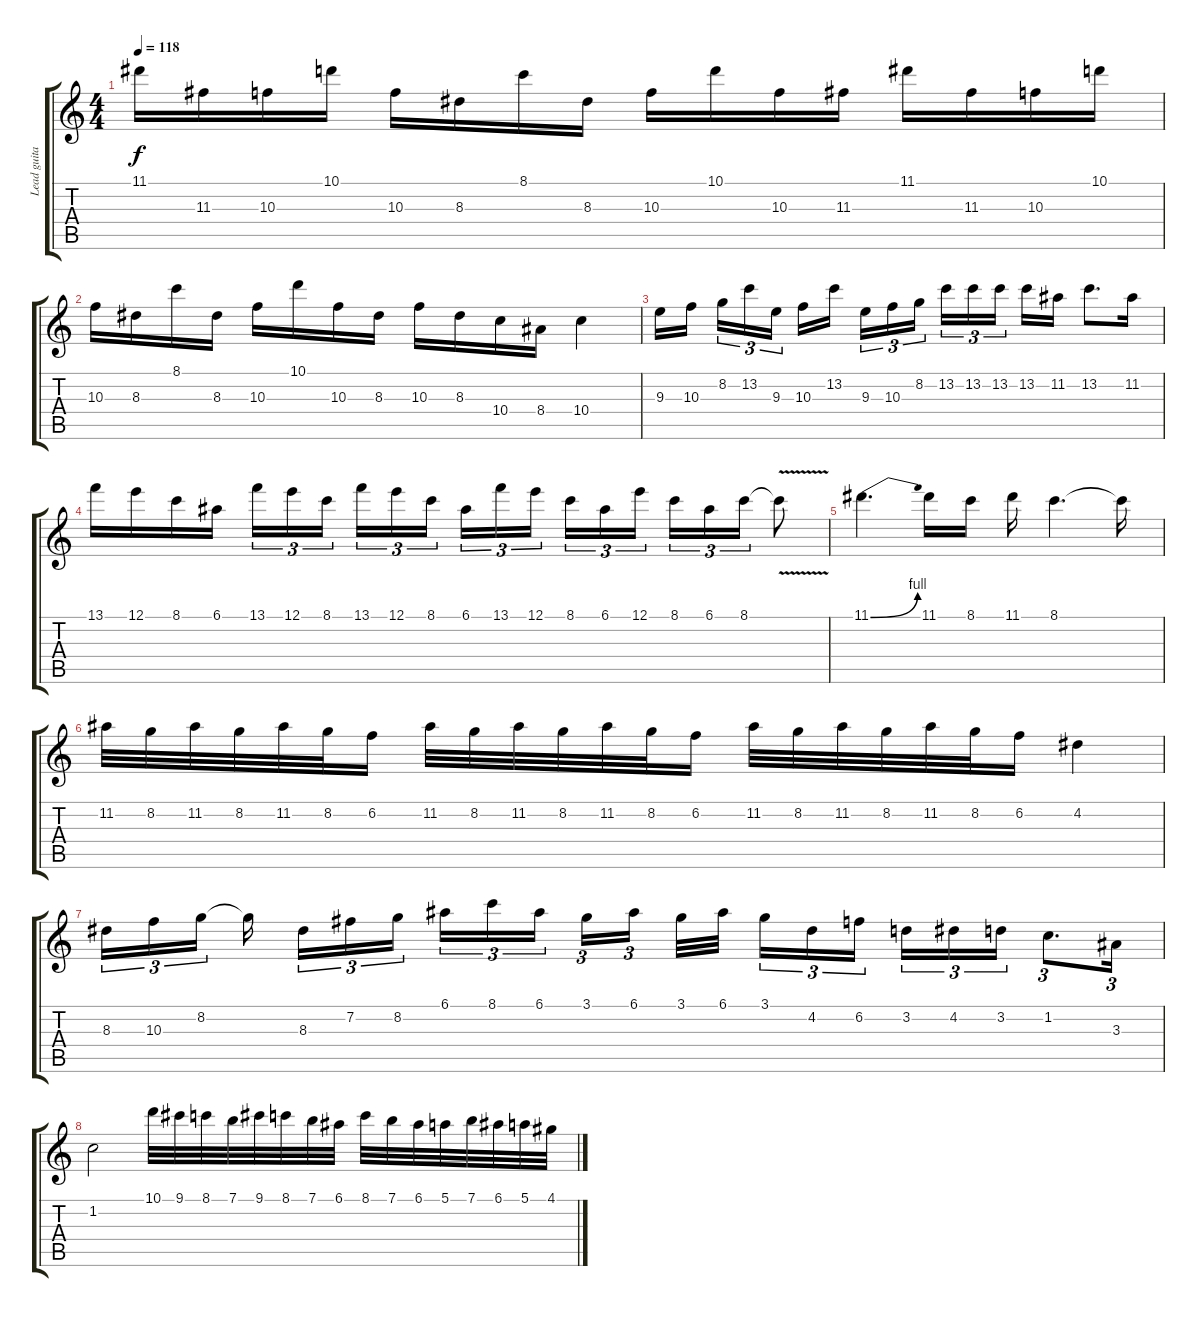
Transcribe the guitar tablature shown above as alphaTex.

\track ("Lead guitar" "Lead guita") {instrument distortionguitar}
\staff {score tabs}
\tuning (E4 B3 G3 D3 A2 E2) {hide}
\ts (4 4)
\tempo 118
\clef g2
\ks c
11.1.16{dy f} 11.3.16 10.3.16 10.1.16 10.3.16 8.3.16 8.1.16 8.3.16 10.3.16 10.1.16 10.3.16 11.3.16 11.1.16 11.3.16 10.3.16 10.1.16 |
10.3.16 8.3.16 8.1.16 8.3.16 10.3.16 10.1.16 10.3.16 8.3.16 10.3.16 8.3.16 10.4.16 8.4.16 10.4.4 |
9.3.16 10.3.16{beam splitsecondary} 8.2.16{tu (3 2)} 13.2.16{tu (3 2)} 9.3.16{tu (3 2)} 10.3.16 13.2.16{beam splitsecondary} 9.3.16{tu (3 2)} 10.3.16{tu (3 2)} 8.2.16{tu (3 2)} 13.2.16{tu (3 2)} 13.2.16{tu (3 2)} 13.2.16{tu (3 2) beam splitsecondary} 13.2.16 11.2.16 13.2.8{d} 11.2.16 |
13.1.16 12.1.16 8.1.16 6.1.16 13.1.16{tu (3 2)} 12.1.16{tu (3 2)} 8.1.16{tu (3 2) beam splitsecondary} 13.1.16{tu (3 2)} 12.1.16{tu (3 2)} 8.1.16{tu (3 2)} 6.1.16{tu (3 2)} 13.1.16{tu (3 2)} 12.1.16{tu (3 2) beam splitsecondary} 8.1.16{tu (3 2)} 6.1.16{tu (3 2)} 12.1.16{tu (3 2)} 8.1.16{tu (3 2)} 6.1.16{tu (3 2)} 8.1.16{tu (3 2)} 8.1{v t}.8 |
11.1{be (bend 0 0 60 4)}.4{d} 11.1.16 8.1.16 11.1.16 8.1.4{d} 8.1{t}.16 |
11.2.32 8.2.32 11.2.32 8.2.32 11.2.32 8.2.32 6.2.16 11.2.32 8.2.32 11.2.32 8.2.32 11.2.32 8.2.32 6.2.16 11.2.32 8.2.32 11.2.32 8.2.32 11.2.32 8.2.32 6.2.16 4.2.4 |
8.3.16{tu (3 2)} 10.3.16{tu (3 2)} 8.2.16{tu (3 2) beam splitsecondary} 8.2{t}.16{beam splitsecondary} 8.3.16{tu (3 2)} 7.2.16{tu (3 2)} 8.2.16{tu (3 2) beam splitsecondary} 6.1.16{tu (3 2)} 8.1.16{tu (3 2)} 6.1.16{tu (3 2) beam splitsecondary} 3.1.16{tu (3 2)} 6.1.16{tu (3 2)} 3.1.32 6.1.32{beam splitsecondary} 3.1.16{tu (3 2)} 4.2.16{tu (3 2)} 6.2.16{tu (3 2) beam splitsecondary} 3.2.16{tu (3 2)} 4.2.16{tu (3 2)} 3.2.16{tu (3 2)} 1.2.8{d tu (3 2)} 3.3.16{tu (3 2)} |
1.2.2 10.1.32 9.1.32 8.1.32 7.1.32 9.1.32 8.1.32 7.1.32 6.1.32 8.1.32 7.1.32 6.1.32 5.1.32 7.1.32 6.1.32 5.1.32 4.1.32
